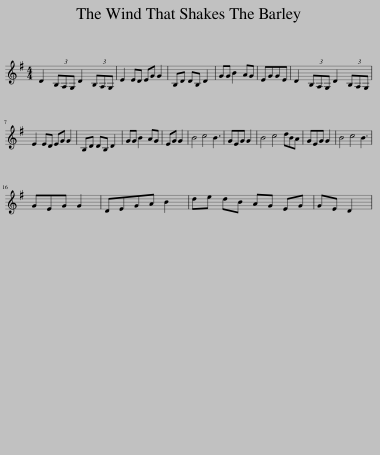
X:1
L:1/8
M:4/4
I:linebreak $
K:G
V:1 treble
V:1
 D2 (3B,A,G, D2 (3B,A,G, | E2 ED EG G2 | B,D DB, D2 | GG B2 AG | EGGE | %5
 D2 (3B,A,G, D2 (3B,A,G, |$ E2 ED EG G2 | B,D DB, D2 | GG B2 AG | EG G2 | %10
 B4 c4 B3 | GEG G2 | B4 c4 dBA | GEG G2 | B4 c4 B3 |$ %15
 GEG G2 | DEGA B2 | de dB AG EG | GE D2 | %19
